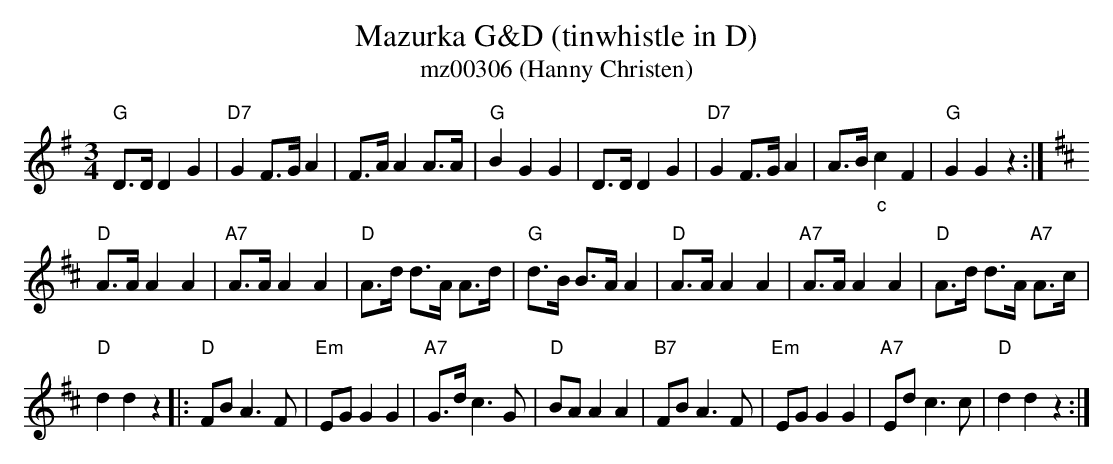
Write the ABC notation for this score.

X:1
T:Mazurka G&D (tinwhistle in D)
T:mz00306 (Hanny Christen)
M:3/4
L:1/8
K:G %%MIDI gchordon
"G"D>DD2G2 | "D7"G2F>GA2 | F>AA2A>A | "G"B2G2G2 | D>DD2G2 | "D7"G2F>GA2 | \
A>B"_c"c2F2 | "G"G2G2z2 :| [K:D]
"D"A>AA2A2 | "A7"A>AA2A2 | "D"A>d d>A A>d | "G"d>B B>AA2 | \
"D"A>A A2A2 | "A7"A>AA2A2 | "D"A>d d>A "A7"A>c |
"D"d2d2z2 |: "D"FB A3F | "Em"EGG2G2 | \
"A7"G>d c3G | "D"BA A2A2 | "B7"FBA3F | "Em"EGG2G2 | "A7"Ed c3c | "D"d2d2z2 :|
